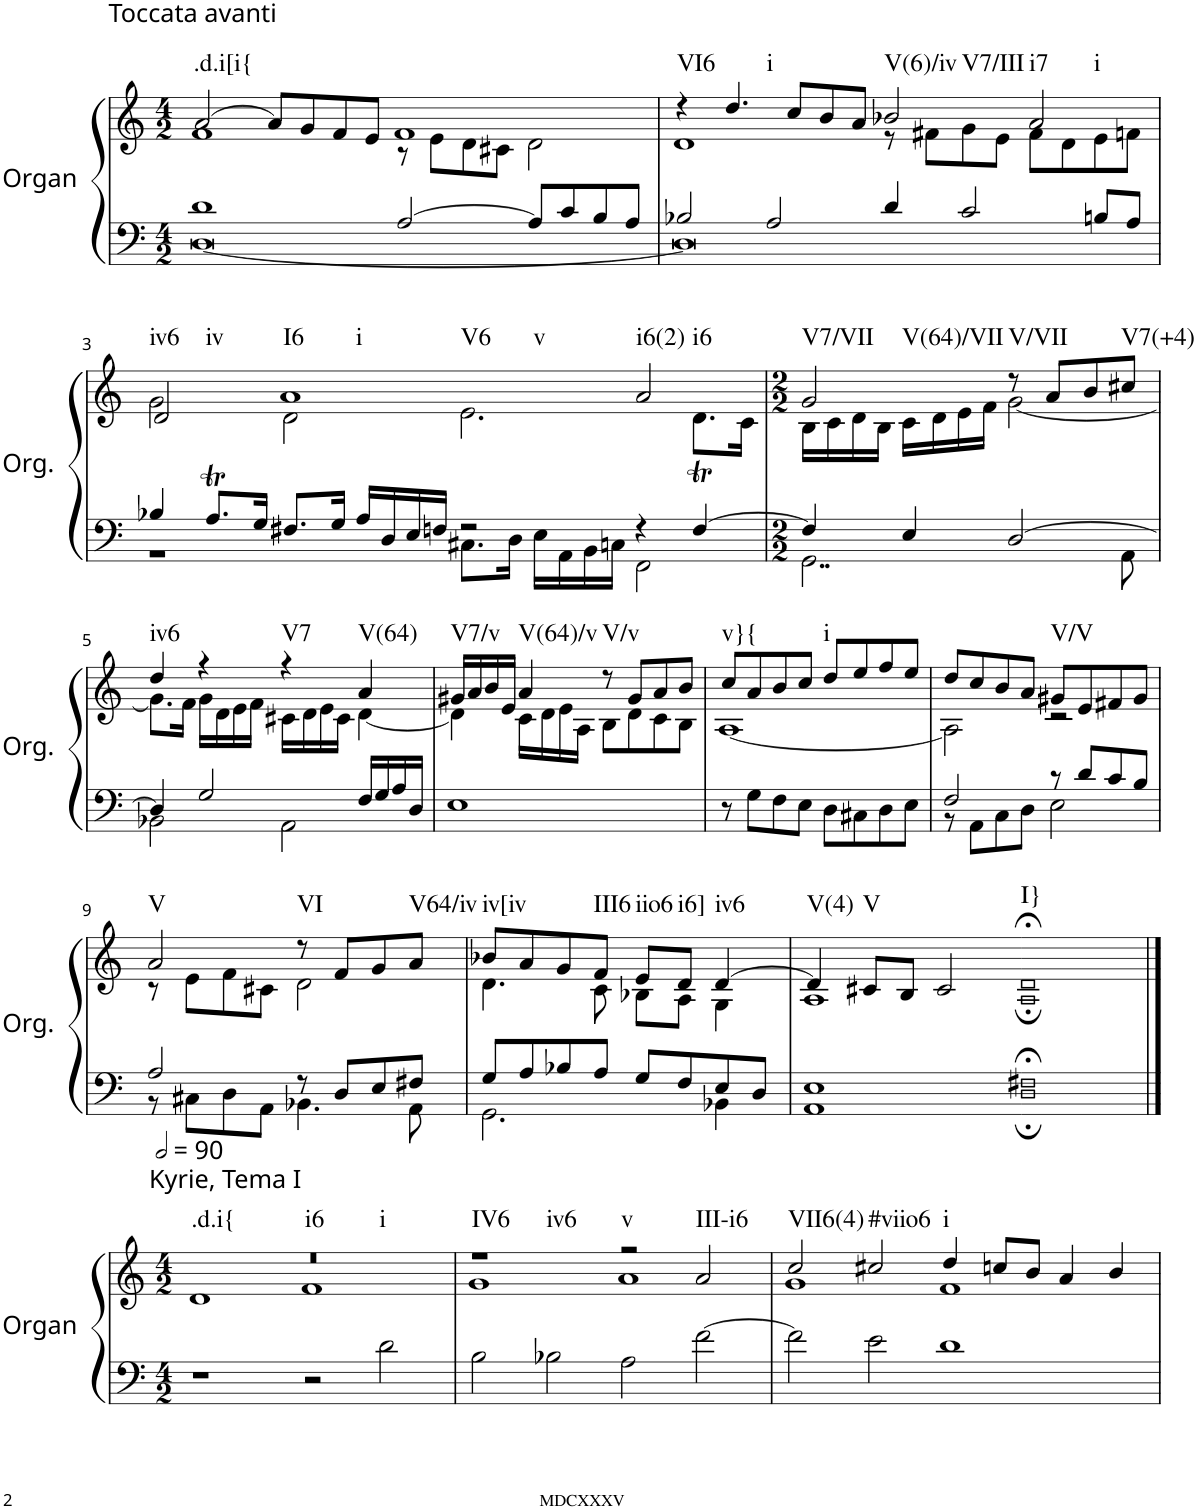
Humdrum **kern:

**kern	**kern	**harte	**kern
*part2	*part2	*part2	*part1
*staff3	*staff2	*	*staff1
*I"Organ	*	*	*I"Voice
*I'Org.	*	*	*I'Vo.
*clefF4	*clefG2	*	*clefGv2
*k[]	*k[]	*	*k[]
*M4/2	*M4/2	*	*M4/2
=1	=1	=1	=1
*^	*^	*	*
!	!	!LO:TX:a:t=Toccata avanti	!	!LO:H:kt=.d.i[i{	!
1d	[0D	[2a/	1f	N	0r
.	.	8a/L]	.	.	.
.	.	8g/	.	.	.
.	.	8f/	.	.	.
.	.	8e/J	.	.	.
[2A/	.	1f	8r	.	.
.	.	.	8e\L	.	.
.	.	.	8d\	.	.
.	.	.	8c#X\J	.	.
8A/L]	.	.	2d\	.	.
8c/	.	.	.	.	.
8B/	.	.	.	.	.
8A/J	.	.	.	.	.
=2	=2	=2	=2	=2	=2
!	!	!	!	!LO:H:kt=VI6	!
2B-X/	0D]	4r	1d	N	0r
!	!	!	!	!LO:H:kt=i	!
.	.	4.dd/	.	N	.
2A/	.	.	.	.	.
.	.	8cc/L	.	.	.
.	.	8b/	.	.	.
.	.	8a/J	.	.	.
!	!	!	!	!LO:H:n=1:kt=V(6)/iv	!
!	!	!	!	!LO:H:n=2:kt=V7/III	!
4d/	.	2b-X/	8r	N N	.
.	.	.	8f#X\L	.	.
2c/	.	.	8g\	.	.
.	.	.	8e\J	.	.
!	!	!	!	!LO:H:n=1:kt=i7	!
!	!	!	!	!LO:H:n=2:kt=i	!
.	.	2a/	8f#\L	N N	.
.	.	.	8d\	.	.
8Bn/L	.	.	8e\	.	.
8A/J	.	.	8fn\J	.	.
!!LO:LB:g=z
=3	=3	=3	=3	=3	=3
!	!	!	!	!LO:H:n=1:kt=iv6	!
!	!	!	!	!LO:H:n=2:kt=iv	!
4B-X/	1r	2d/	2g\	N N	0r
8.AT/L	.	.	.	.	.
16G/Jk	.	.	.	.	.
!	!	!	!	!LO:H:n=1:kt=I6	!
!	!	!	!	!LO:H:n=2:kt=i	!
!	!	!	!	!LO:H:n=3:kt=V6	!
!	!	!	!	!LO:H:n=4:kt=v	!
8.F#X/L	.	1a	2d\	N N N N	.
16G/Jk	.	.	.	.	.
16A/LL	.	.	.	.	.
16D/	.	.	.	.	.
16E/	.	.	.	.	.
16Fn/JJ	.	.	.	.	.
2r	8.C#X\L	.	2.e\	.	.
.	16D\Jk	.	.	.	.
.	16E\LL	.	.	.	.
.	16AA\	.	.	.	.
.	16BB\	.	.	.	.
.	16Cn\JJ	.	.	.	.
!	!	!	!	!LO:H:n=1:kt=i6(2)	!
!	!	!	!	!LO:H:n=2:kt=i6	!
4r	2FF\	2a/	.	N N	.
[4F/	.	.	8.dT\L	.	.
.	.	.	16c\Jk	.	.
=4	=4	=4	=4	=4	=4
*M2/2	*	*M2/2	*	*	*M2/2
!	!	!	!	!LO:H:n=1:kt=V7/VII	!
!	!	!	!	!LO:H:n=2:kt=V(64)/VII	!
4F/]	2..GG\	2g/	16B\LL	N N	1r
.	.	.	16c\	.	.
.	.	.	16d\	.	.
.	.	.	16B\JJ	.	.
4E/	.	.	16c\LL	.	.
.	.	.	16d\	.	.
.	.	.	16e\	.	.
.	.	.	16f\JJ	.	.
!	!	!	!	!LO:H:kt=V/VII	!
[2D/	.	8r	[2g\	N	.
.	.	8a/L	.	.	.
.	.	8b/	.	.	.
!	!	!	!	!LO:H:kt=V7(+4)	!
.	8AA\	8cc#X/J	.	N	.
!!LO:LB:g=z
=5	=5	=5	=5	=5	=5
!	!	!	!	!LO:H:kt=iv6	!
4D/]	2BB-X\	4dd/	8.g\L]	N	1r
.	.	.	16f\Jk	.	.
2G/	.	4r	16g\LL	.	.
.	.	.	16d\	.	.
.	.	.	16e\	.	.
.	.	.	16f\JJ	.	.
!	!	!	!	!LO:H:kt=V7	!
.	2AA\	4r	16c#X\LL	N	.
.	.	.	16d\	.	.
.	.	.	16e\	.	.
.	.	.	16c#\JJ	.	.
!	!	!	!	!LO:H:kt=V(64)	!
16F/LL	.	4a/	[4d\	N	.
16G/	.	.	.	.	.
16A/	.	.	.	.	.
16D/JJ	.	.	.	.	.
*v	*v	*	*	*	*
=6	=6	=6	=6	=6
!	!	!	!LO:H:kt=V7/v	!
1E	16g#X/LL	4d\]	N	1r
.	16a/	.	.	.
.	16b/	.	.	.
.	16e/JJ	.	.	.
!	!	!	!LO:H:kt=V(64)/v	!
.	4a/	16c\LL	N	.
.	.	16d\	.	.
.	.	16e\	.	.
.	.	16A\JJ	.	.
!	!	!	!LO:H:kt=V/v	!
.	8r	8B\L	N	.
.	8g#/L	8d\	.	.
.	8a/	8c\	.	.
.	8b/J	8B\J	.	.
=7	=7	=7	=7	=7
!	!	!	!LO:H:kt=v}{	!
8r	8cc/L	[1A	N	1r
8G\L	8a/	.	.	.
8F\	8b/	.	.	.
8E\J	8cc/J	.	.	.
!	!	!	!LO:H:kt=i	!
8D\L	8dd/L	.	N	.
8C#X\	8ee/	.	.	.
8D\	8ff/	.	.	.
8E\J	8ee/J	.	.	.
=8	=8	=8	=8	=8
*^	*	*	*	*
2F/	8r	8dd/L	2A\]	.	1r
.	8AA\L	8cc/	.	.	.
.	8C\	8b/	.	.	.
.	8D\J	8a/J	.	.	.
!	!	!	!	!LO:H:kt=V/V	!
8r	2E\	8g#X/L	2r	N	.
8d/L	.	8e/	.	.	.
8c/	.	8f#X/	.	.	.
8B/J	.	8g#/J	.	.	.
!!LO:LB:g=z
=9	=9	=9	=9	=9	=9
!	!	!	!	!LO:H:kt=V	!
2A/	8r	2a/	8r	N	1r
.	8C#X\L	.	8e\L	.	.
.	8D\	.	8f\	.	.
.	8AA\J	.	8c#X\J	.	.
!	!	!	!	!LO:H:kt=VI	!
8r	4.BB-X\	8r	2d\	N	.
8D/L	.	8f/L	.	.	.
8E/	.	8g/	.	.	.
!	!	!	!	!LO:H:kt=V64/iv	!
8F#X/J	8AA\	8a/J	.	N	.
=10	=10	=10	=10	=10	=10
!	!	!	!	!LO:H:kt=iv[iv	!
8G/L	2.GG\	8b-X/L	4.d\	N	1r
8A/	.	8a/	.	.	.
8B-X/	.	8g/	.	.	.
!	!	!	!	!LO:H:kt=III6	!
8A/J	.	8f/J	8c\	N	.
!	!	!	!	!LO:H:kt=iio6	!
8G/L	.	8e/L	8B-X\L	N	.
!	!	!	!	!LO:H:kt=i6]	!
8F/	.	8d/J	8A\J	N	.
!	!	!	!	!LO:H:kt=iv6	!
8E/	4BB-X\	[4d/	4G\	N	.
8D/J	.	.	.	.	.
=11	=11	=11	=11	=11	=11
!	!	!	!	!LO:H:kt=V(4)	!
1E	1AA	4d/]	1A	N	1r
!	!	!	!	!LO:H:kt=V	!
.	.	8c#X/L	.	N	.
.	.	8B/J	.	.	.
.	.	2c#/	.	.	.
=12-	=12-	=12-	=12-	=12-	=12-
!	!	!	!	!LO:H:kt=I}	!
1F#X;<	1D;	1d;<	1A;	N	1r;<
*v	*v	*	*	*	*
!!LO:LB:g=z
==1	==1	==1	==1	==1
*M4/2	*M4/2	*	*	*M4/2
*	*	*	*	*MM180
*^	*	*	*	*
!	!	!LO:TX:a:t=Kyrie, Tema I	!	!LO:H:n=1:kt=.d.i{	!
!	!	!	!	!LO:H:n=2:kt=i6	!
!	!	!	!	!LO:H:n=3:kt=i	!
*v	*v	*	*	*	*
1r	0r	1d	N N N	0r
2r	.	1f	.	.
2d\	.	.	.	.
=2	=2	=2	=2	=2
!	!	!	!LO:H:n=1:kt=IV6	!
!	!	!	!LO:H:n=2:kt=iv6	!
2B\	1r	1g	N N	0r
2B-X\	.	.	.	.
!	!	!	!LO:H:kt=v	!
2A\	2r	1a	N	.
!	!	!	!LO:H:kt=III-i6	!
[2f\	2a/	.	N	.
=3	=3	=3	=3	=3
!	!	!	!LO:H:kt=VII6(4)	!
2f\]	2cc/	1g	N	0r
!	!	!	!LO:H:kt=#viio6	!
2e\	2cc#X/	.	N	.
!	!	!	!LO:H:kt=i	!
1d	4dd/	1f	N	.
.	8ccn/L	.	.	.
.	8b/J	.	.	.
.	4a/	.	.	.
.	4b/	.	.	.
*	*v	*v	*	*
=	=	=	=
*-	*-	*-	*-
